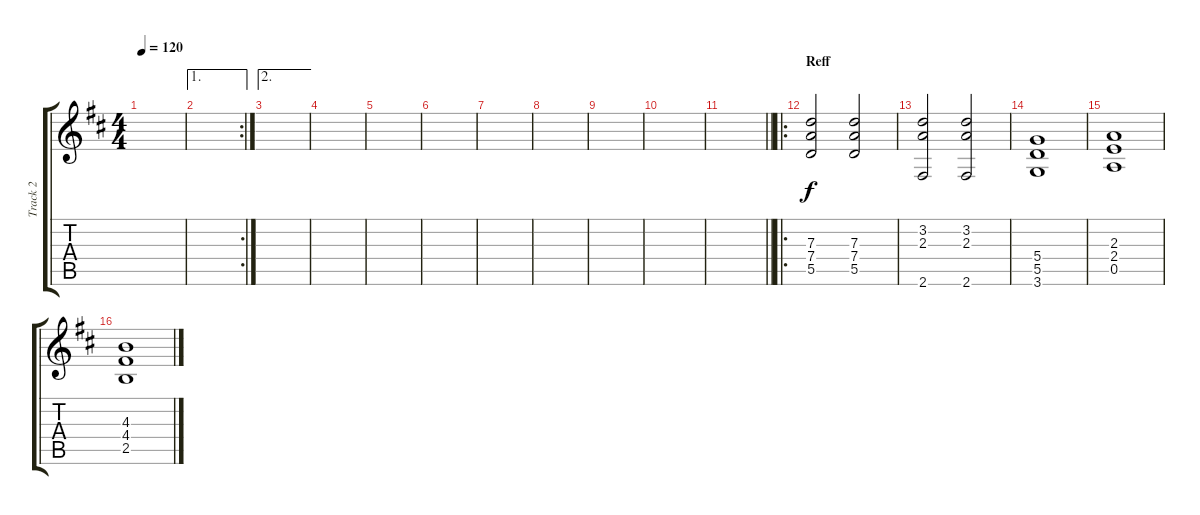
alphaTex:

\track ("Track 2" "Track 2") {instrument distortionguitar}
\staff {score tabs}
\tuning (E4 B3 G3 D3 A2 E2) {hide}
\ts (4 4)
\tempo 120
\clef g2
\ks d
|
\ae 1
\rc 2
|
\ae 2
|
|
|
|
|
|
|
|
\barLineRight lightlight
|
\ro
\section ("" "Reff ")
(7.3 7.4 5.5).2 (7.3 7.4 5.5).2 |
(3.2 2.3 2.6).2 (3.2 2.3 2.6).2 |
(5.4 5.5 3.6).1 |
(2.3 2.4 0.5).1 |
(4.3 4.4 2.5).1
